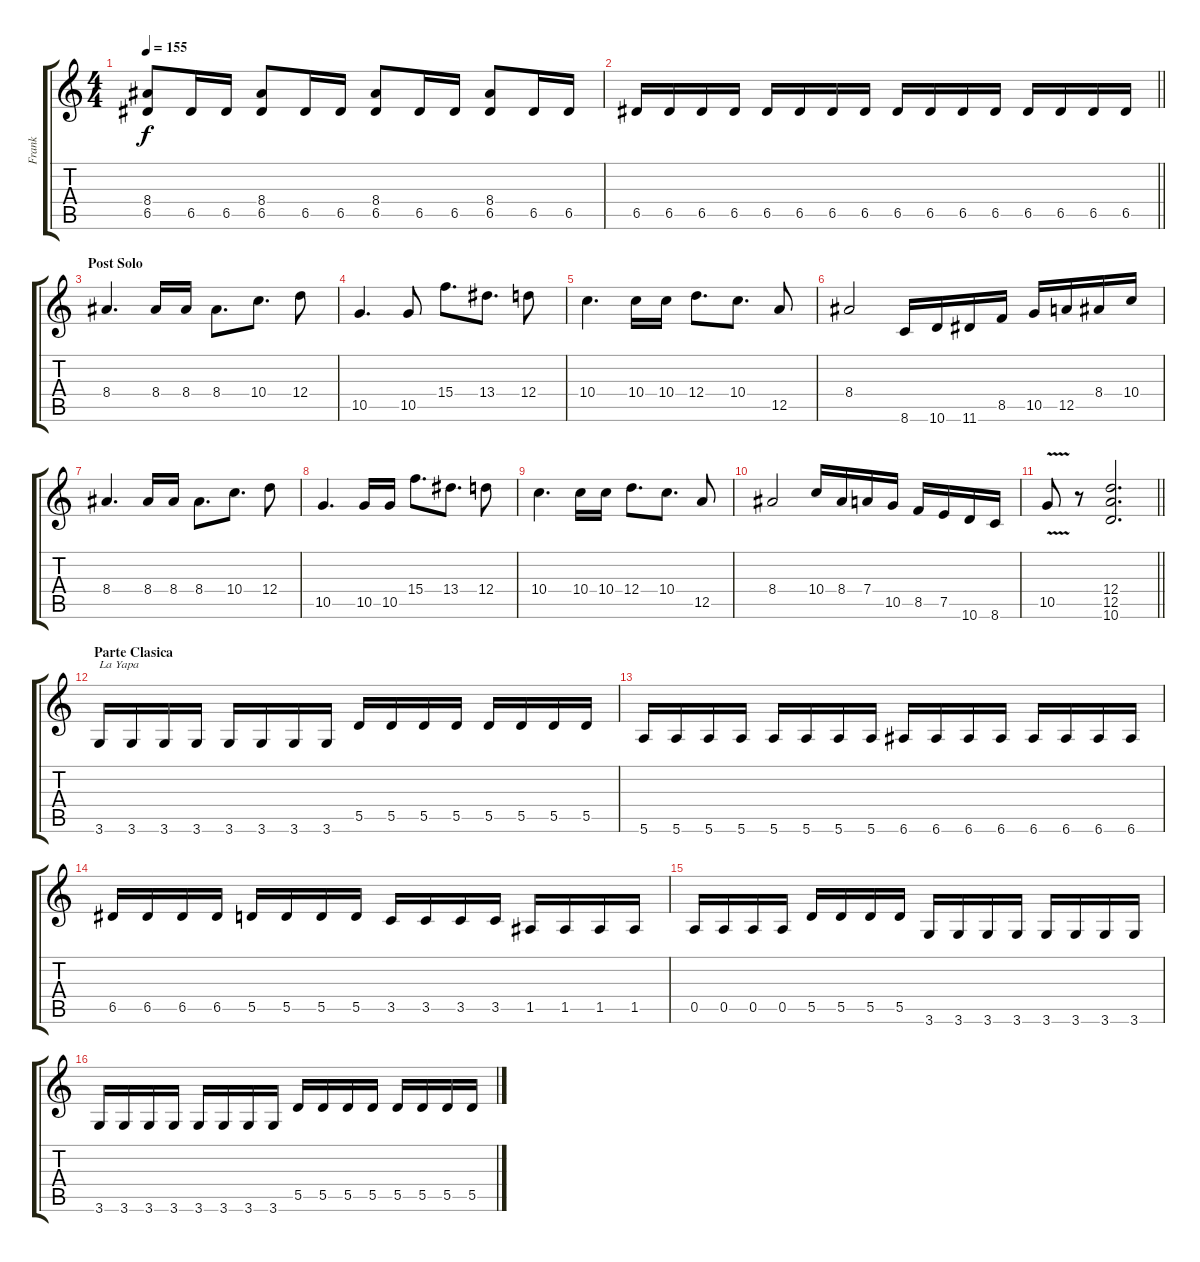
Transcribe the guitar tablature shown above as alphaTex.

\track ("Frank" "Frank") {instrument distortionguitar}
\staff {score tabs}
\tuning (E4 B3 G3 D3 A2 E2) {hide}
\ts (4 4)
\tempo 155
\clef g2
\ks c
(8.4 6.5).8{dy f} 6.5.16 6.5.16 (8.4 6.5).8 6.5.16 6.5.16 (8.4 6.5).8 6.5.16 6.5.16 (8.4 6.5).8 6.5.16 6.5.16 |
\barLineRight lightlight
6.5.16 6.5.16 6.5.16 6.5.16 6.5.16 6.5.16 6.5.16 6.5.16 6.5.16 6.5.16 6.5.16 6.5.16 6.5.16 6.5.16 6.5.16 6.5.16 |
\section ("" "Post Solo")
8.4.4{d} 8.4.16 8.4.16 8.4.8{d} 10.4.8{d} 12.4.8 |
10.5.4{d} 10.5.8 15.4.8{d} 13.4.8{d} 12.4.8 |
10.4.4{d} 10.4.16 10.4.16 12.4.8{d} 10.4.8{d} 12.5.8 |
8.4.2 8.6.16 10.6.16 11.6.16 8.5.16 10.5.16 12.5.16 8.4.16 10.4.16 |
8.4.4{d} 8.4.16 8.4.16 8.4.8{d} 10.4.8{d} 12.4.8 |
10.5.4{d} 10.5.16 10.5.16 15.4.8{d} 13.4.8{d} 12.4.8 |
10.4.4{d} 10.4.16 10.4.16 12.4.8{d} 10.4.8{d} 12.5.8 |
8.4.2 10.4.16 8.4.16 7.4.16 10.5.16 8.5.16 7.5.16 10.6.16 8.6.16 |
\barLineRight lightlight
10.5{v}.8 r.8 (12.4 12.5 10.6).2{d} |
\section ("" "Parte Clasica")
3.6.16{txt "La Yapa"} 3.6.16 3.6.16 3.6.16 3.6.16 3.6.16 3.6.16 3.6.16 5.5.16 5.5.16 5.5.16 5.5.16 5.5.16 5.5.16 5.5.16 5.5.16 |
5.6.16 5.6.16 5.6.16 5.6.16 5.6.16 5.6.16 5.6.16 5.6.16 6.6.16 6.6.16 6.6.16 6.6.16 6.6.16 6.6.16 6.6.16 6.6.16 |
6.5.16 6.5.16 6.5.16 6.5.16 5.5.16 5.5.16 5.5.16 5.5.16 3.5.16 3.5.16 3.5.16 3.5.16 1.5.16 1.5.16 1.5.16 1.5.16 |
0.5.16 0.5.16 0.5.16 0.5.16 5.5.16 5.5.16 5.5.16 5.5.16 3.6.16 3.6.16 3.6.16 3.6.16 3.6.16 3.6.16 3.6.16 3.6.16 |
3.6.16 3.6.16 3.6.16 3.6.16 3.6.16 3.6.16 3.6.16 3.6.16 5.5.16 5.5.16 5.5.16 5.5.16 5.5.16 5.5.16 5.5.16 5.5.16
